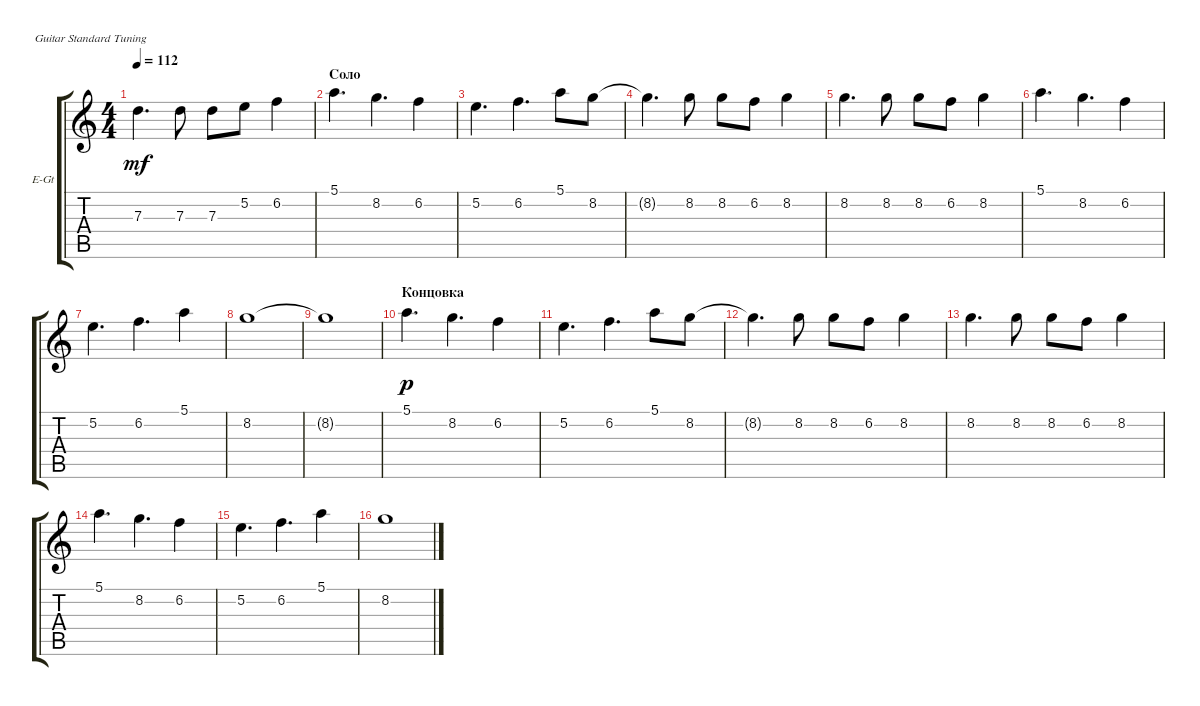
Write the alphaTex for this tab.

\defaultSystemsLayout 4
\bracketExtendMode groupsimilarinstruments
\firstSystemTrackNameOrientation horizontal
\otherSystemsTrackNameOrientation horizontal
\track ("Electric Guitar" "E-Gt") {instrument overdrivenguitar}
\staff {score tabs}
\tuning (E4 B3 G3 D3 A2 E2)
\ts (4 4)
\tempo 112
\clef g2
\ks c
7.3{t}.4{d dy mf} 7.3.8 7.3.8 5.2.8 6.2.4 |
\section ("" "Соло")
5.1.4{d} 8.2.4{d} 6.2.4 |
5.2.4{d} 6.2.4{d} 5.1.8 8.2.8 |
8.2{t}.4{d} 8.2.8 8.2.8 6.2.8 8.2.4 |
8.2.4{d} 8.2.8 8.2.8 6.2.8 8.2.4 |
5.1.4{d} 8.2.4{d} 6.2.4 |
5.2.4{d} 6.2.4{d} 5.1.4 |
8.2.1 |
8.2{t}.1 |
\section ("" "Концовка")
5.1.4{d dy p} 8.2.4{d} 6.2.4 |
5.2.4{d} 6.2.4{d} 5.1.8 8.2.8 |
8.2{t}.4{d} 8.2.8 8.2.8 6.2.8 8.2.4 |
8.2.4{d} 8.2.8 8.2.8 6.2.8 8.2.4 |
5.1.4{d} 8.2.4{d} 6.2.4 |
5.2.4{d} 6.2.4{d} 5.1.4 |
8.2.1
